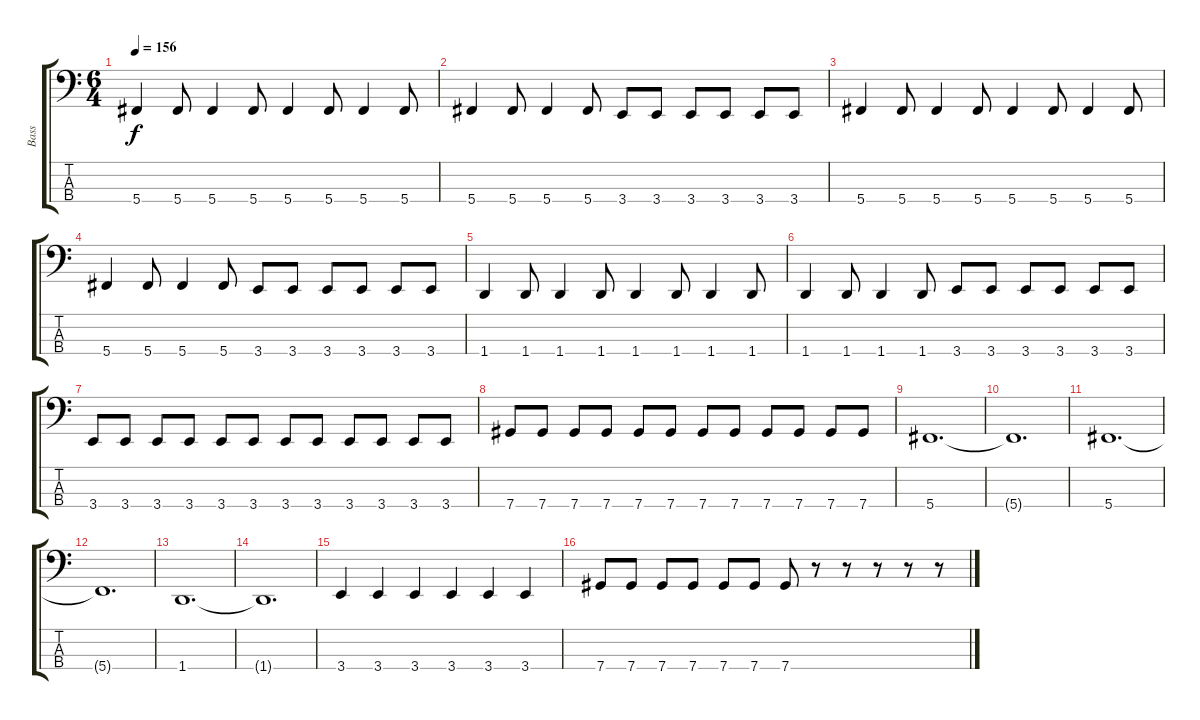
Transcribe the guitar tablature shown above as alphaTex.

\track ("Bass" "Bass") {instrument synthbass2}
\staff {score tabs}
\tuning (E2 B1 Gb1 Db1) {hide}
\ts (6 4)
\tempo 156
\clef f4
\ks c
5.4.4{dy f} 5.4.8 5.4.4 5.4.8 5.4.4 5.4.8 5.4.4 5.4.8 |
5.4.4 5.4.8 5.4.4 5.4.8 3.4.8 3.4.8 3.4.8 3.4.8 3.4.8 3.4.8 |
5.4.4 5.4.8 5.4.4 5.4.8 5.4.4 5.4.8 5.4.4 5.4.8 |
5.4.4 5.4.8 5.4.4 5.4.8 3.4.8 3.4.8 3.4.8 3.4.8 3.4.8 3.4.8 |
1.4.4 1.4.8 1.4.4 1.4.8 1.4.4 1.4.8 1.4.4 1.4.8 |
1.4.4 1.4.8 1.4.4 1.4.8 3.4.8 3.4.8 3.4.8 3.4.8 3.4.8 3.4.8 |
3.4.8 3.4.8 3.4.8 3.4.8 3.4.8 3.4.8 3.4.8 3.4.8 3.4.8 3.4.8 3.4.8 3.4.8 |
7.4.8 7.4.8 7.4.8 7.4.8 7.4.8 7.4.8 7.4.8 7.4.8 7.4.8 7.4.8 7.4.8 7.4.8 |
5.4.1{d} |
5.4{t}.1{d} |
5.4.1{d} |
5.4{t}.1{d} |
1.4.1{d} |
1.4{t}.1{d} |
3.4.4 3.4.4 3.4.4 3.4.4 3.4.4 3.4.4 |
7.4.8 7.4.8 7.4.8 7.4.8 7.4.8 7.4.8 7.4.8 r.8 r.8 r.8 r.8 r.8
